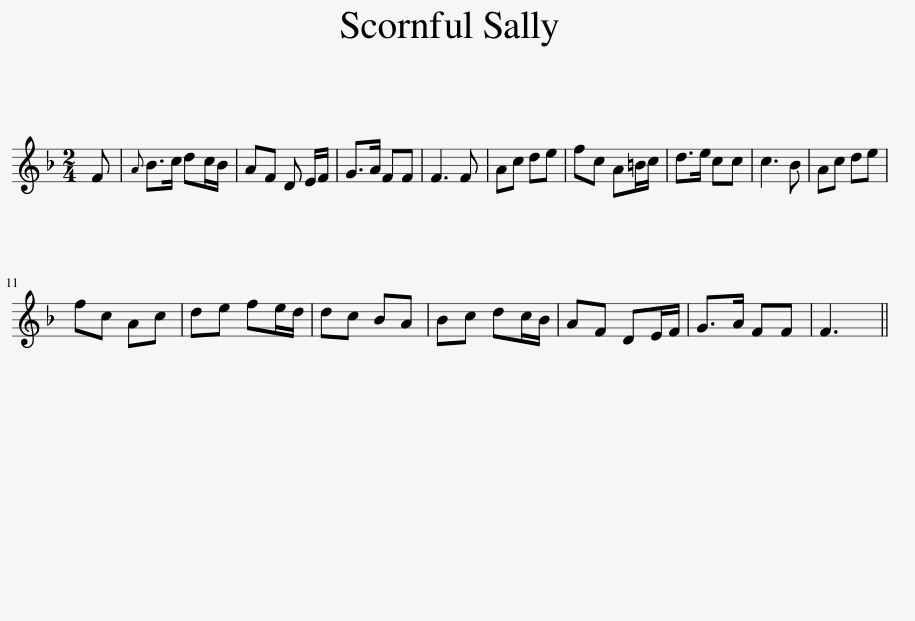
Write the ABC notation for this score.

X:1
L:1/8
M:2/4
I:linebreak $
K:F
V:1 treble
V:1
 F |{A} B>c dc/B/ | AF D E/F/ | G>A FF | F3 F | %5
 Ac de | fc A=B/c/ | d>e cc | c3 B | Ac de |$ %10
 fc Ac | de fe/d/ | dc BA | Bc dc/B/ | AF DE/F/ | %15
 G>A FF | F3 || %17
